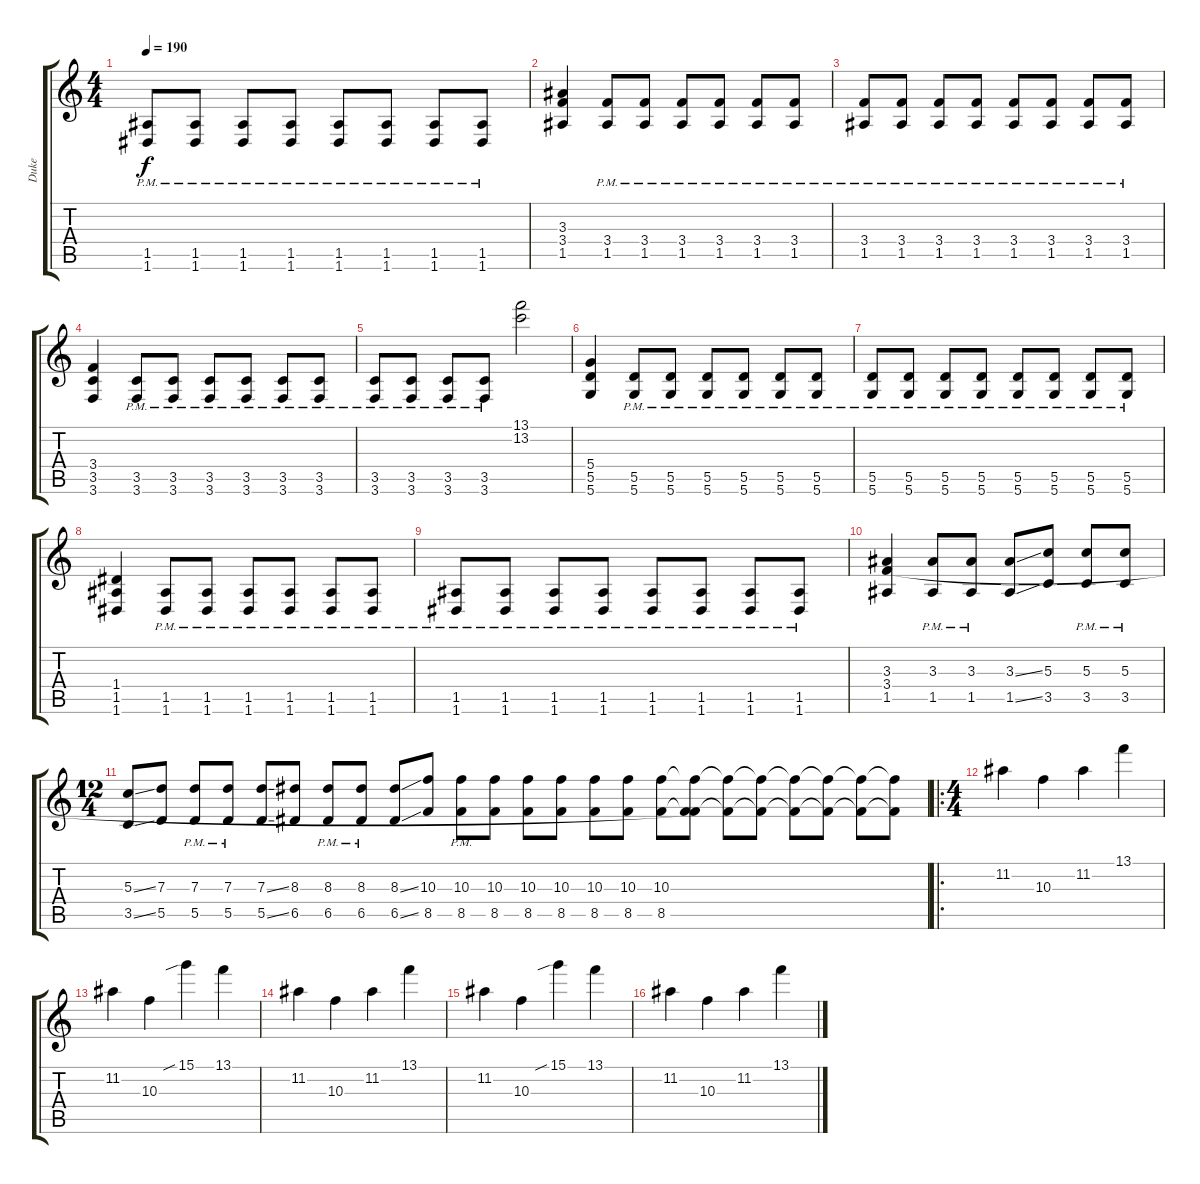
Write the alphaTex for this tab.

\track ("Duke" "Duke") {instrument overdrivenguitar}
\staff {score tabs}
\tuning (E4 B3 G3 D3 A2 D2) {hide}
\ts (4 4)
\tempo 190
\clef g2
\ks c
(1.5{pm} 1.6{pm}).8{dy f} (1.5{pm} 1.6{pm}).8 (1.5{pm} 1.6{pm}).8 (1.5{pm} 1.6{pm}).8 (1.5{pm} 1.6{pm}).8 (1.5{pm} 1.6{pm}).8 (1.5{pm} 1.6{pm}).8 (1.5{pm} 1.6{pm}).8 |
(3.3 3.4 1.5).4 (3.4{pm} 1.5{pm}).8 (3.4{pm} 1.5{pm}).8 (3.4{pm} 1.5{pm}).8 (3.4{pm} 1.5{pm}).8 (3.4{pm} 1.5{pm}).8 (3.4{pm} 1.5{pm}).8 |
(3.4{pm} 1.5{pm}).8 (3.4{pm} 1.5{pm}).8 (3.4{pm} 1.5{pm}).8 (3.4{pm} 1.5{pm}).8 (3.4{pm} 1.5{pm}).8 (3.4{pm} 1.5{pm}).8 (3.4{pm} 1.5{pm}).8 (3.4{pm} 1.5{pm}).8 |
(3.4 3.5 3.6).4 (3.5{pm} 3.6{pm}).8 (3.5{pm} 3.6{pm}).8 (3.5{pm} 3.6{pm}).8 (3.5{pm} 3.6{pm}).8 (3.5{pm} 3.6{pm}).8 (3.5{pm} 3.6{pm}).8 |
(3.5{pm} 3.6{pm}).8 (3.5{pm} 3.6{pm}).8 (3.5{pm} 3.6{pm}).8 (3.5{pm} 3.6{pm}).8 (13.1 13.2).2 |
(5.4 5.5 5.6).4 (5.5{pm} 5.6{pm}).8 (5.5{pm} 5.6{pm}).8 (5.5{pm} 5.6{pm}).8 (5.5{pm} 5.6{pm}).8 (5.5{pm} 5.6{pm}).8 (5.5{pm} 5.6{pm}).8 |
(5.5{pm} 5.6{pm}).8 (5.5{pm} 5.6{pm}).8 (5.5{pm} 5.6{pm}).8 (5.5{pm} 5.6{pm}).8 (5.5{pm} 5.6{pm}).8 (5.5{pm} 5.6{pm}).8 (5.5{pm} 5.6{pm}).8 (5.5{pm} 5.6{pm}).8 |
(1.4 1.5 1.6).4 (1.5{pm} 1.6{pm}).8 (1.5{pm} 1.6{pm}).8 (1.5{pm} 1.6{pm}).8 (1.5{pm} 1.6{pm}).8 (1.5{pm} 1.6{pm}).8 (1.5{pm} 1.6{pm}).8 |
(1.5{pm} 1.6{pm}).8 (1.5{pm} 1.6{pm}).8 (1.5{pm} 1.6{pm}).8 (1.5{pm} 1.6{pm}).8 (1.5{pm} 1.6{pm}).8 (1.5{pm} 1.6{pm}).8 (1.5{pm} 1.6{pm}).8 (1.5{pm} 1.6{pm}).8 |
(3.3 3.4 1.5).4 (3.3{pm} 1.5{pm}).8 (3.3{pm} 1.5{pm}).8 (3.3{ss} 1.5{ss}).8 (5.3 3.5).8 (5.3{pm} 3.5{pm}).8 (5.3{pm} 3.5{pm}).8 |
\ts (12 4)
(5.3{ss} 3.5{ss}).8 (7.3 5.5).8 (7.3{pm} 5.5{pm}).8 (7.3{pm} 5.5{pm}).8 (7.3{ss} 5.5{ss}).8 (8.3 6.5).8 (8.3{pm} 6.5{pm}).8 (8.3{pm} 6.5{pm}).8 (8.3{ss} 6.5{ss}).8 (10.3 8.5).8 (10.3{pm} 8.5{pm}).8 (10.3 8.5).8 (10.3 8.5).8 (10.3 8.5).8 (10.3 8.5).8 (10.3 8.5).8 (10.3 8.5).8 (10.3{t} 3.4{t} 8.5{t}).8 (10.3{t} 8.5{t}).8 (10.3{t} 8.5{t}).8 (10.3{t} 8.5{t}).8 (10.3{t} 8.5{t}).8 (10.3{t} 8.5{t}).8 (10.3{t} 8.5{t}).8 |
\ro
\ts (4 4)
11.2.4 10.3.4 11.2.4 13.1.4 |
11.2.4 10.3.4 15.1{sib}.4 13.1.4 |
11.2.4 10.3.4 11.2.4 13.1.4 |
11.2.4 10.3.4 15.1{sib}.4 13.1.4 |
11.2.4 10.3.4 11.2.4 13.1.4
